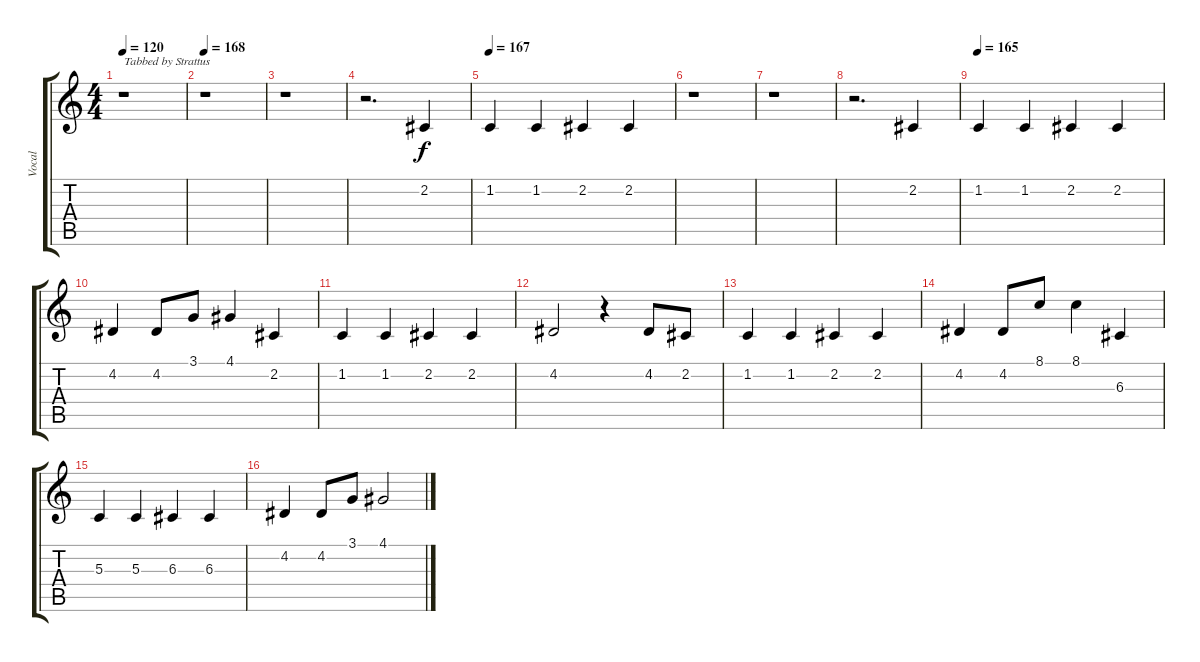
\track ("Vocal" "Vocal") {instrument lead6voice}
\staff {score tabs}
\tuning (E4 B3 G3 D3 A2 E2) {hide}
\ts (4 4)
\tempo 120
\clef g2
\ks c
r.1{txt "Tabbed by Strattus" dy f instrument lead6voice} |
\tempo 168
r.1 |
r.1 |
r.2{d} 2.2.4 |
\tempo 167
1.2.4 1.2.4 2.2.4 2.2.4 |
r.1 |
r.1 |
r.2{d} 2.2.4 |
\tempo 165
1.2.4 1.2.4 2.2.4 2.2.4 |
4.2.4 4.2.8 3.1.8 4.1.4 2.2.4 |
1.2.4 1.2.4 2.2.4 2.2.4 |
4.2.2 r.4 4.2.8 2.2.8 |
1.2.4 1.2.4 2.2.4 2.2.4 |
4.2.4 4.2.8 8.1.8 8.1.4 6.3.4 |
5.3.4 5.3.4 6.3.4 6.3.4 |
4.2.4 4.2.8 3.1.8 4.1.2
